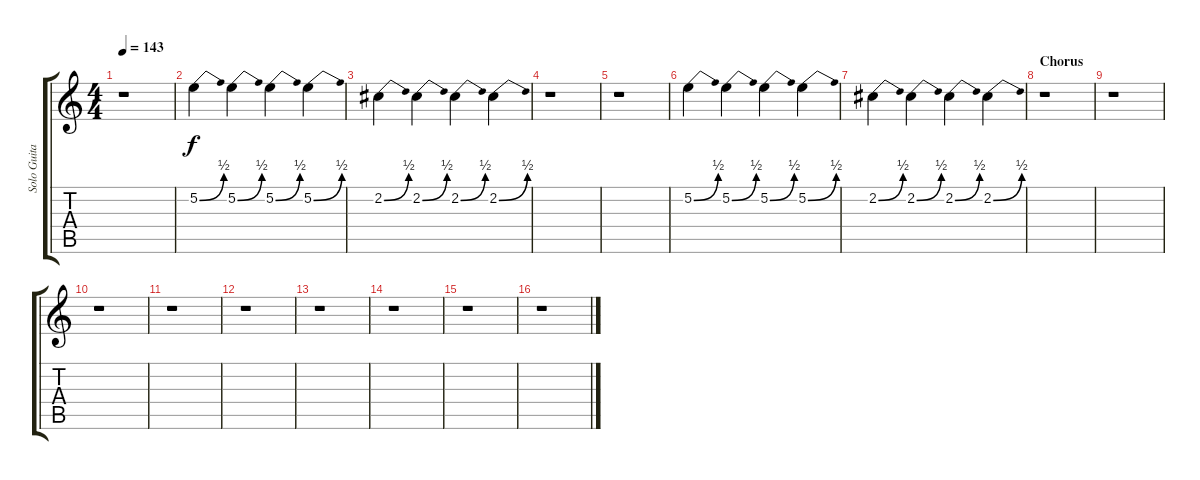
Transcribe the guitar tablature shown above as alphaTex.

\track ("Solo Guitar" "Solo Guita") {instrument overdrivenguitar}
\staff {score tabs}
\tuning (E4 B3 G3 D3 A2 E2) {hide}
\ts (4 4)
\tempo 143
\clef g2
\ks c
r.1{dy f} |
5.2{be (bend 0 0 60 2)}.4 5.2{be (bend 0 0 60 2)}.4 5.2{be (bend 0 0 60 2)}.4 5.2{be (bend 0 0 60 2)}.4 |
2.2{be (bend 0 0 60 2)}.4 2.2{be (bend 0 0 60 2)}.4 2.2{be (bend 0 0 60 2)}.4 2.2{be (bend 0 0 60 2)}.4 |
r.1 |
r.1 |
5.2{be (bend 0 0 60 2)}.4 5.2{be (bend 0 0 60 2)}.4 5.2{be (bend 0 0 60 2)}.4 5.2{be (bend 0 0 60 2)}.4 |
2.2{be (bend 0 0 60 2)}.4 2.2{be (bend 0 0 60 2)}.4 2.2{be (bend 0 0 60 2)}.4 2.2{be (bend 0 0 60 2)}.4 |
\section ("" "Chorus")
r.1 |
r.1 |
r.1 |
r.1 |
r.1 |
r.1 |
r.1 |
r.1 |
r.1
